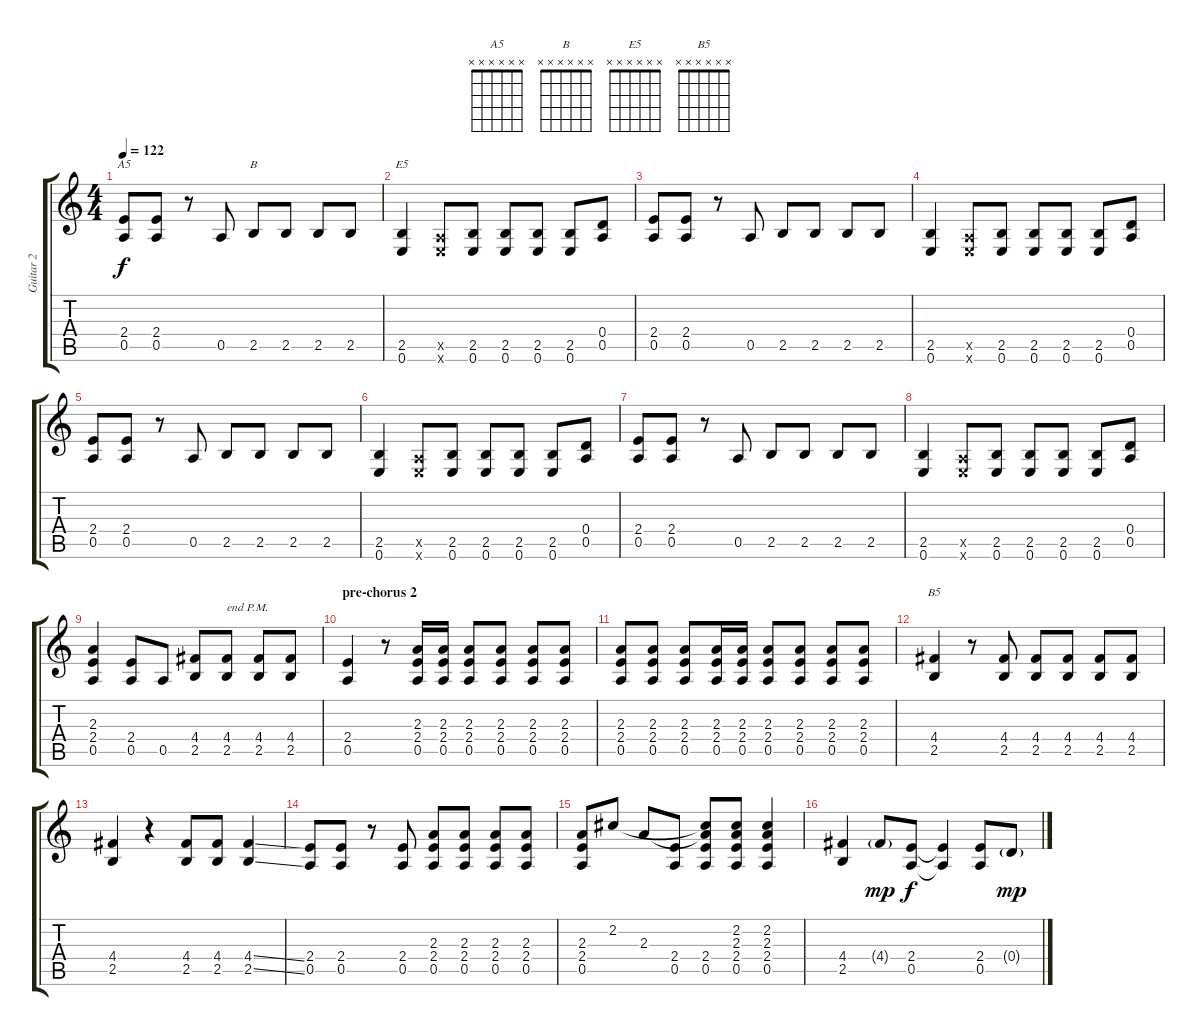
\track ("Guitar 2" "Guitar 2") {instrument distortionguitar}
\staff {score tabs}
\tuning (E4 B3 G3 D3 A2 E2) {hide}
\chord ("A5" x x x x x x) {firstfret 0}
\chord ("B" x x x x x x) {firstfret 0}
\chord ("E5" x x x x x x) {firstfret 0}
\chord ("B5" x x x x x x) {firstfret 0}
\ts (4 4)
\tempo 122
\clef g2
\ks c
(2.4 0.5).8{ch "A5" dy f} (2.4 0.5).8 r.8 0.5.8 2.5.8{ch "B"} 2.5.8 2.5.8 2.5.8 |
(2.5 0.6).4{ch "E5"} (0.5{x} 0.6{x}).8 (2.5 0.6).8 (2.5 0.6).8 (2.5 0.6).8 (2.5 0.6).8 (0.4 0.5).8 |
(2.4 0.5).8 (2.4 0.5).8 r.8 0.5.8 2.5.8 2.5.8 2.5.8 2.5.8 |
(2.5 0.6).4 (0.5{x} 0.6{x}).8 (2.5 0.6).8 (2.5 0.6).8 (2.5 0.6).8 (2.5 0.6).8 (0.4 0.5).8 |
(2.4 0.5).8 (2.4 0.5).8 r.8 0.5.8 2.5.8 2.5.8 2.5.8 2.5.8 |
(2.5 0.6).4 (0.5{x} 0.6{x}).8 (2.5 0.6).8 (2.5 0.6).8 (2.5 0.6).8 (2.5 0.6).8 (0.4 0.5).8 |
(2.4 0.5).8 (2.4 0.5).8 r.8 0.5.8 2.5.8 2.5.8 2.5.8 2.5.8 |
(2.5 0.6).4 (0.5{x} 0.6{x}).8 (2.5 0.6).8 (2.5 0.6).8 (2.5 0.6).8 (2.5 0.6).8 (0.4 0.5).8 |
(2.3 2.4 0.5).4 (2.4 0.5).8 0.5.8 (4.4 2.5).8 (4.4 2.5).8{txt "end P.M."} (4.4 2.5).8 (4.4 2.5).8 |
\section ("" "pre-chorus 2")
(2.4 0.5).4{instrument distortionguitar} r.8 (2.3 2.4 0.5).16 (2.3 2.4 0.5).16 (2.3 2.4 0.5).8 (2.3 2.4 0.5).8 (2.3 2.4 0.5).8 (2.3 2.4 0.5).8 |
(2.3 2.4 0.5).8 (2.3 2.4 0.5).8 (2.3 2.4 0.5).8 (2.3 2.4 0.5).16 (2.3 2.4 0.5).16 (2.3 2.4 0.5).8 (2.3 2.4 0.5).8 (2.3 2.4 0.5).8 (2.3 2.4 0.5).8 |
(4.4 2.5).4{ch "B5"} r.8 (4.4 2.5).8 (4.4 2.5).8 (4.4 2.5).8 (4.4 2.5).8 (4.4 2.5).8 |
(4.4 2.5).4 r.4 (4.4 2.5).8 (4.4 2.5).8 (4.4{ss} 2.5{ss}).4 |
(2.4 0.5).8 (2.4 0.5).8 r.8 (2.4 0.5).8 (2.3 2.4 0.5).8 (2.3 2.4 0.5).8 (2.3 2.4 0.5).8 (2.3 2.4 0.5).8 |
(2.3 2.4 0.5).8 2.2.8 2.3.8 (2.4 0.5).8 (2.2{t} 2.3{t} 2.4 0.5).8 (2.2 2.3 2.4 0.5).8 (2.2 2.3 2.4 0.5).4 |
(4.4 2.5).4 4.4{g}.8{dy mp} (2.4 0.5).8{dy f} (2.4{t} 0.5{t}).4 (2.4 0.5).8 0.4{g}.8{dy mp}
